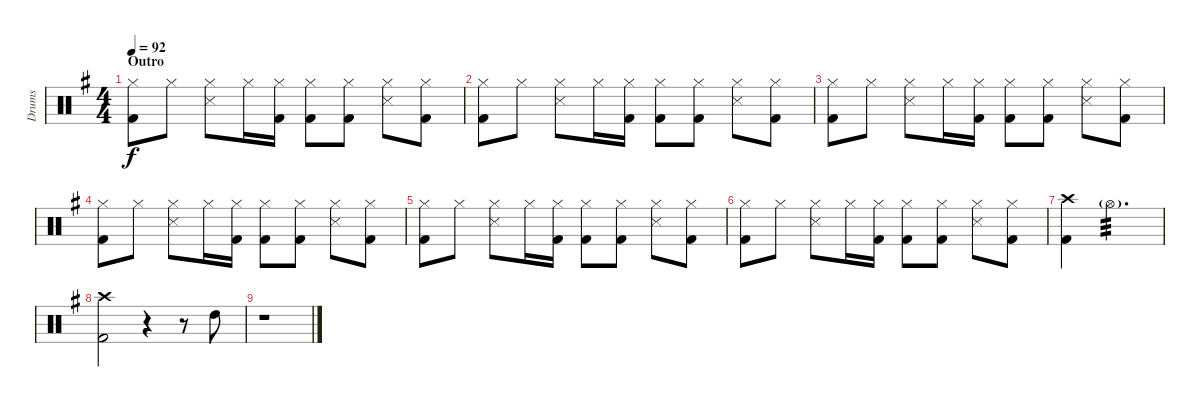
\track ("Drums" "Drums") {instrument percussion}
\staff {score}
\articulation defaults
\ts (4 4)
\section ("" "Outro")
\tempo 92
\clef neutral
\ks g
("Hi-Hat (closed)" "Kick (hit) 2").8{dy f} "Hi-Hat (closed)".8 ("Hi-Hat (closed)" "Snare (side stick) 3").8 "Hi-Hat (closed)".16 ("Hi-Hat (closed)" "Kick (hit) 2").16 ("Hi-Hat (closed)" "Kick (hit) 2").8 ("Hi-Hat (closed)" "Kick (hit) 2").8 ("Hi-Hat (closed)" "Snare (side stick) 3").8 ("Hi-Hat (closed)" "Kick (hit) 2").8 |
("Hi-Hat (closed)" "Kick (hit) 2").8 "Hi-Hat (closed)".8 ("Hi-Hat (closed)" "Snare (side stick) 3").8 "Hi-Hat (closed)".16 ("Hi-Hat (closed)" "Kick (hit) 2").16 ("Hi-Hat (closed)" "Kick (hit) 2").8 ("Hi-Hat (closed)" "Kick (hit) 2").8 ("Hi-Hat (closed)" "Snare (side stick) 3").8 ("Hi-Hat (closed)" "Kick (hit) 2").8 |
("Hi-Hat (closed)" "Kick (hit) 2").8 "Hi-Hat (closed)".8 ("Hi-Hat (closed)" "Snare (side stick) 3").8 "Hi-Hat (closed)".16 ("Hi-Hat (closed)" "Kick (hit) 2").16 ("Hi-Hat (closed)" "Kick (hit) 2").8 ("Hi-Hat (closed)" "Kick (hit) 2").8 ("Hi-Hat (closed)" "Snare (side stick) 3").8 ("Hi-Hat (closed)" "Kick (hit) 2").8 |
("Hi-Hat (closed)" "Kick (hit) 2").8 "Hi-Hat (closed)".8 ("Hi-Hat (closed)" "Snare (side stick) 3").8 "Hi-Hat (closed)".16 ("Hi-Hat (closed)" "Kick (hit) 2").16 ("Hi-Hat (closed)" "Kick (hit) 2").8 ("Hi-Hat (closed)" "Kick (hit) 2").8 ("Hi-Hat (closed)" "Snare (side stick) 3").8 ("Hi-Hat (closed)" "Kick (hit) 2").8 |
("Hi-Hat (closed)" "Kick (hit) 2").8 "Hi-Hat (closed)".8 ("Hi-Hat (closed)" "Snare (side stick) 3").8 "Hi-Hat (closed)".16 ("Hi-Hat (closed)" "Kick (hit) 2").16 ("Hi-Hat (closed)" "Kick (hit) 2").8 ("Hi-Hat (closed)" "Kick (hit) 2").8 ("Hi-Hat (closed)" "Snare (side stick) 3").8 ("Hi-Hat (closed)" "Kick (hit) 2").8 |
("Hi-Hat (closed)" "Kick (hit) 2").8 "Hi-Hat (closed)".8 ("Hi-Hat (closed)" "Snare (side stick) 3").8 "Hi-Hat (closed)".16 ("Hi-Hat (closed)" "Kick (hit) 2").16 ("Hi-Hat (closed)" "Kick (hit) 2").8 ("Hi-Hat (closed)" "Kick (hit) 2").8 ("Hi-Hat (closed)" "Snare (side stick) 3").8 ("Hi-Hat (closed)" "Kick (hit) 2").8 |
("Crash high (hit)" "Kick (hit) 2").4 "Hi-Hat (open)"{g}.2{d tp 3} |
("Crash high (hit)" "Kick (hit) 2").2 r.4 r.8 "High Tom (hit)".8 |
r.1
